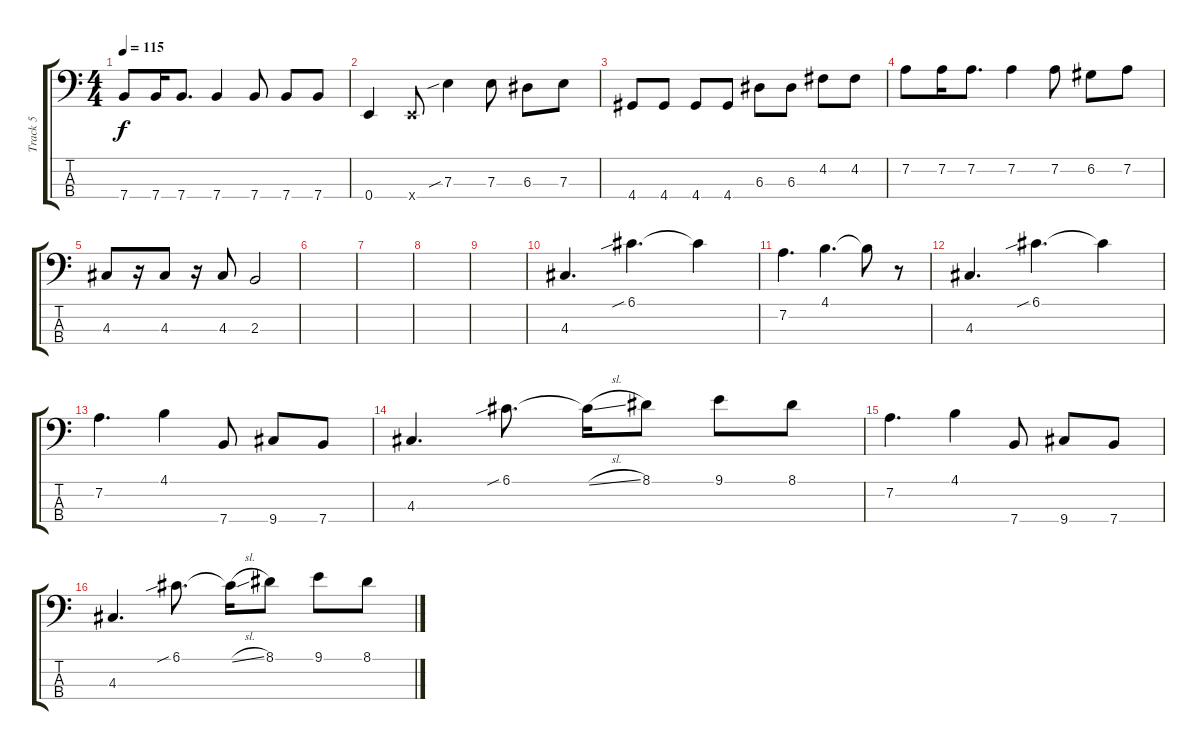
\track ("Track 5" "Track 5") {instrument electricbassfinger}
\staff {score tabs}
\tuning (G2 D2 A1 E1) {hide}
\ts (4 4)
\tempo 115
\clef f4
\ks c
7.4.8{dy f} 7.4.16 7.4.8{d} 7.4.4 7.4.8 7.4.8 7.4.8 |
0.4.4 0.4{x}.8 7.3{sib}.4 7.3.8 6.3.8 7.3.8 |
4.4.8 4.4.8 4.4.8 4.4.8 6.3.8 6.3.8 4.2.8 4.2.8 |
7.2.8 7.2.16 7.2.8{d} 7.2.4 7.2.8 6.2.8 7.2.8 |
4.3.8 r.16 4.3.8 r.16 4.3.8 2.3.2 |
|
|
|
|
4.3.4{d} 6.1{sib}.4{d} 6.1{t}.4 |
7.2.4{d} 4.1.4{d} 4.1{t}.8 r.8 |
4.3.4{d} 6.1{sib}.4{d} 6.1{t}.4 |
7.2.4{d} 4.1.4 7.4.8 9.4.8 7.4.8 |
4.3.4{d} 6.1{sib}.8{d} 6.1{sl t}.16 8.1.8 9.1.8 8.1.8 |
7.2.4{d} 4.1.4 7.4.8 9.4.8 7.4.8 |
4.3.4{d} 6.1{sib}.8{d} 6.1{sl t}.16 8.1.8 9.1.8 8.1.8
